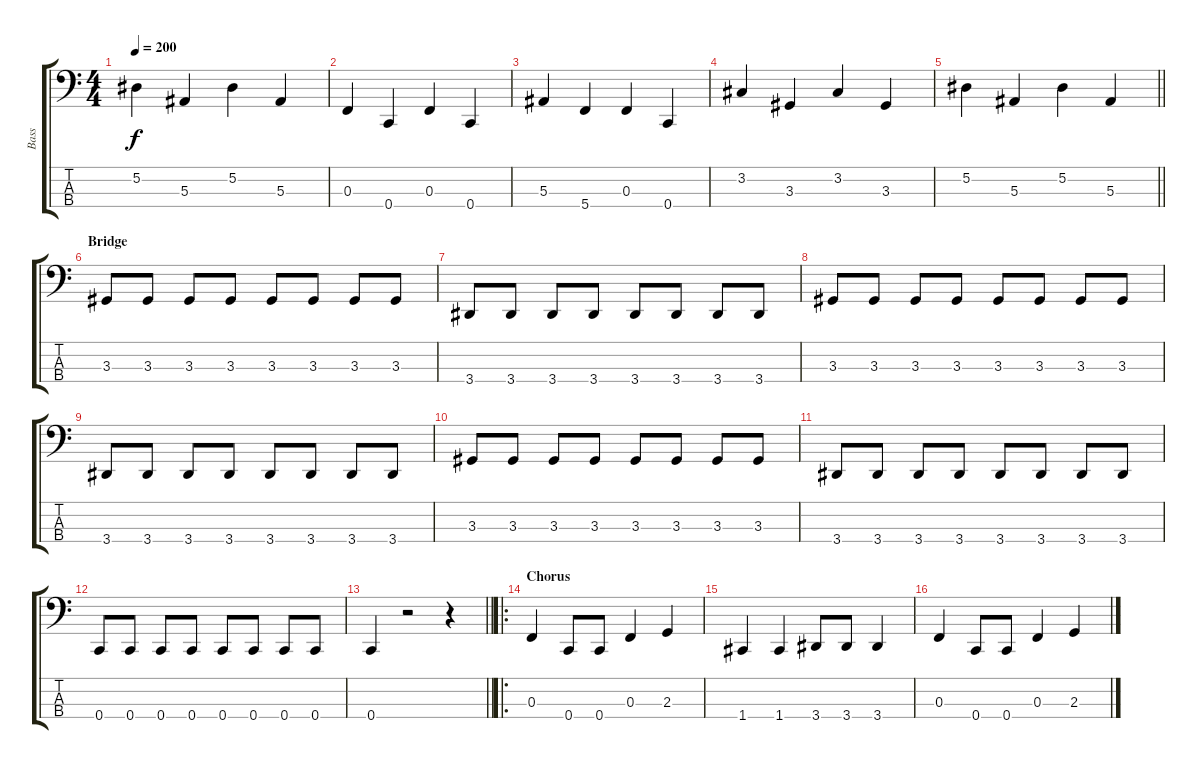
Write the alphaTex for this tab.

\track ("Bass" "Bass") {instrument electricbassfinger}
\staff {score tabs}
\tuning (Eb2 Bb1 F1 C1) {hide}
\ts (4 4)
\tempo 200
\clef f4
\ks c
5.2.4{dy f} 5.3.4 5.2.4 5.3.4 |
0.3.4 0.4.4 0.3.4 0.4.4 |
5.3.4 5.4.4 0.3.4 0.4.4 |
3.2.4 3.3.4 3.2.4 3.3.4 |
\barLineRight lightlight
5.2.4 5.3.4 5.2.4 5.3.4 |
\section ("" "Bridge")
3.3.8 3.3.8 3.3.8 3.3.8 3.3.8 3.3.8 3.3.8 3.3.8 |
3.4.8 3.4.8 3.4.8 3.4.8 3.4.8 3.4.8 3.4.8 3.4.8 |
3.3.8 3.3.8 3.3.8 3.3.8 3.3.8 3.3.8 3.3.8 3.3.8 |
3.4.8 3.4.8 3.4.8 3.4.8 3.4.8 3.4.8 3.4.8 3.4.8 |
3.3.8 3.3.8 3.3.8 3.3.8 3.3.8 3.3.8 3.3.8 3.3.8 |
3.4.8 3.4.8 3.4.8 3.4.8 3.4.8 3.4.8 3.4.8 3.4.8 |
0.4.8 0.4.8 0.4.8 0.4.8 0.4.8 0.4.8 0.4.8 0.4.8 |
\barLineRight lightlight
0.4.4 r.2 r.4 |
\ro
\section ("" "Chorus")
0.3.4 0.4.8 0.4.8 0.3.4 2.3.4 |
1.4.4 1.4.4 3.4.8 3.4.8 3.4.4 |
0.3.4 0.4.8 0.4.8 0.3.4 2.3.4
